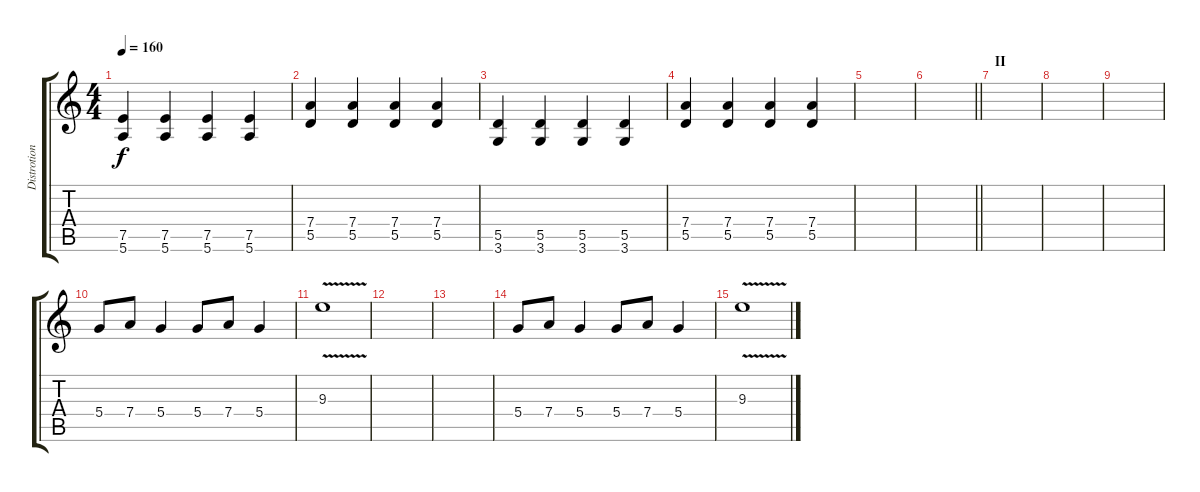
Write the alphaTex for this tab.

\track ("Distrotion Guitar 1" "Distrotion") {instrument distortionguitar}
\staff {score tabs}
\tuning (E4 B3 G3 D3 A2 E2) {hide}
\ts (4 4)
\tempo 160
\clef g2
\ks c
(7.5 5.6).4{dy f} (7.5 5.6).4 (7.5 5.6).4 (7.5 5.6).4 |
(7.4 5.5).4 (7.4 5.5).4 (7.4 5.5).4 (7.4 5.5).4 |
(5.5 3.6).4 (5.5 3.6).4 (5.5 3.6).4 (5.5 3.6).4 |
(7.4 5.5).4 (7.4 5.5).4 (7.4 5.5).4 (7.4 5.5).4 |
|
\barLineRight lightlight
|
\section ("" "II")
|
|
|
5.4.8 7.4.8 5.4.4 5.4.8 7.4.8 5.4.4 |
9.3{v}.1 |
|
|
5.4.8 7.4.8 5.4.4 5.4.8 7.4.8 5.4.4 |
9.3{v}.1
